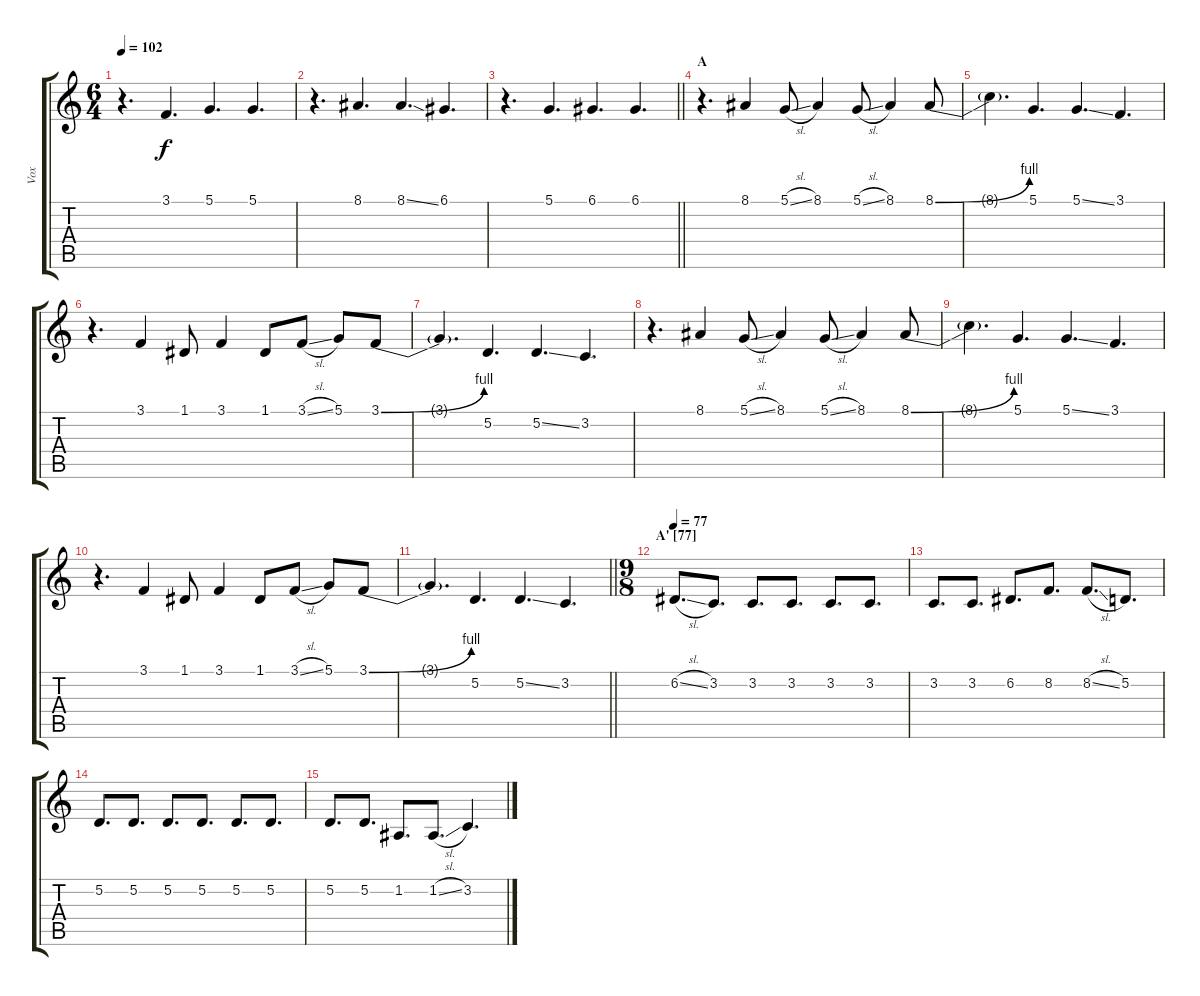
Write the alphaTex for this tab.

\track ("Vox" "Vox") {instrument lead2sawtooth}
\staff {score tabs}
\tuning (D4 A3 F3 C3 G2 C2) {hide}
\ts (6 4)
\tempo 102
\clef g2
\ks c
r.4{d dy f} 3.1.4{d} 5.1.4{d} 5.1.4{d} |
r.4{d} 8.1.4{d} 8.1{ss}.4{d} 6.1.4{d} |
\barLineRight lightlight
r.4{d} 5.1.4{d} 6.1.4{d} 6.1.4{d} |
\section ("" "A")
r.4{d} 8.1.4 5.1{sl}.8 8.1.4 5.1{sl}.8 8.1.4 8.1{be (bend 0 0 60 4)}.8 |
8.1{t}.4{d} 5.1.4{d} 5.1{ss}.4{d} 3.1.4{d} |
r.4{d} 3.1.4 1.1.8 3.1.4 1.1.8 3.1{sl}.8 5.1.8 3.1{be (bend 0 0 60 4)}.8 |
3.1{t}.4{d} 5.2.4{d} 5.2{ss}.4{d} 3.2.4{d} |
r.4{d} 8.1.4 5.1{sl}.8 8.1.4 5.1{sl}.8 8.1.4 8.1{be (bend 0 0 60 4)}.8 |
8.1{t}.4{d} 5.1.4{d} 5.1{ss}.4{d} 3.1.4{d} |
r.4{d} 3.1.4 1.1.8 3.1.4 1.1.8 3.1{sl}.8 5.1.8 3.1{be (bend 0 0 60 4)}.8 |
\barLineRight lightlight
3.1{t}.4{d} 5.2.4{d} 5.2{ss}.4{d} 3.2.4{d} |
\ts (9 8)
\section ("" "A' [77]")
\tempo 77
6.2{sl}.8{d} 3.2.8{d} 3.2.8{d} 3.2.8{d} 3.2.8{d} 3.2.8{d} |
3.2.8{d} 3.2.8{d} 6.2.8{d} 8.2.8{d} 8.2{sl}.8{d} 5.2.8{d} |
5.2.8{d} 5.2.8{d} 5.2.8{d} 5.2.8{d} 5.2.8{d} 5.2.8{d} |
5.2.8{d} 5.2.8{d} 1.2.8{d} 1.2{sl}.8{d} 3.2.4{d}
